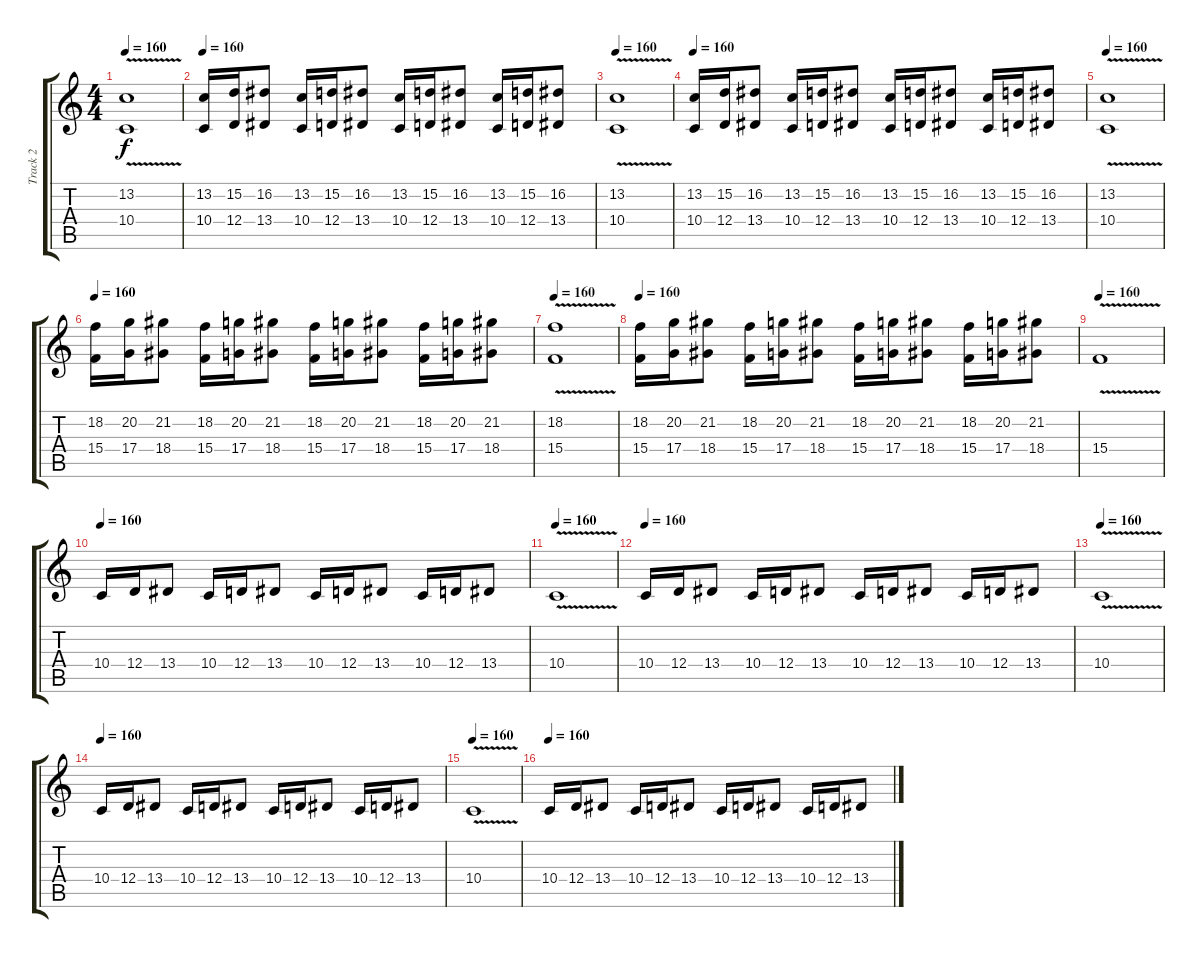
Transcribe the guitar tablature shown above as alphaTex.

\track ("Track 2" "Track 2") {instrument bagpipe}
\staff {score tabs}
\tuning (E4 B3 G3 D3 A2 E2) {hide}
\ts (4 4)
\tempo 160
\clef g2
\ks c
(13.2 10.4{v}).1{dy f} |
\tempo 160
(13.2 10.4).16 (15.2 12.4).16 (16.2 13.4).8 (13.2 10.4).16 (15.2 12.4).16 (16.2 13.4).8 (13.2 10.4).16 (15.2 12.4).16 (16.2 13.4).8 (13.2 10.4).16 (15.2 12.4).16 (16.2 13.4).8 |
\tempo 160
(13.2 10.4{v}).1 |
\tempo 160
(13.2 10.4).16 (15.2 12.4).16 (16.2 13.4).8 (13.2 10.4).16 (15.2 12.4).16 (16.2 13.4).8 (13.2 10.4).16 (15.2 12.4).16 (16.2 13.4).8 (13.2 10.4).16 (15.2 12.4).16 (16.2 13.4).8 |
\tempo 160
(13.2 10.4{v}).1 |
\tempo 160
(18.2 15.4).16 (20.2 17.4).16 (21.2 18.4).8 (18.2 15.4).16 (20.2 17.4).16 (21.2 18.4).8 (18.2 15.4).16 (20.2 17.4).16 (21.2 18.4).8 (18.2 15.4).16 (20.2 17.4).16 (21.2 18.4).8 |
\tempo 160
(18.2 15.4{v}).1 |
\tempo 160
(18.2 15.4).16 (20.2 17.4).16 (21.2 18.4).8 (18.2 15.4).16 (20.2 17.4).16 (21.2 18.4).8 (18.2 15.4).16 (20.2 17.4).16 (21.2 18.4).8 (18.2 15.4).16 (20.2 17.4).16 (21.2 18.4).8 |
\tempo 160
15.4{v}.1 |
\tempo 160
10.4.16 12.4.16 13.4.8 10.4.16 12.4.16 13.4.8 10.4.16 12.4.16 13.4.8 10.4.16 12.4.16 13.4.8 |
\tempo 160
10.4{v}.1 |
\tempo 160
10.4.16 12.4.16 13.4.8 10.4.16 12.4.16 13.4.8 10.4.16 12.4.16 13.4.8 10.4.16 12.4.16 13.4.8 |
\tempo 160
10.4{v}.1 |
\tempo 160
10.4.16 12.4.16 13.4.8 10.4.16 12.4.16 13.4.8 10.4.16 12.4.16 13.4.8 10.4.16 12.4.16 13.4.8 |
\tempo 160
10.4{v}.1 |
\tempo 160
10.4.16 12.4.16 13.4.8 10.4.16 12.4.16 13.4.8 10.4.16 12.4.16 13.4.8 10.4.16 12.4.16 13.4.8
